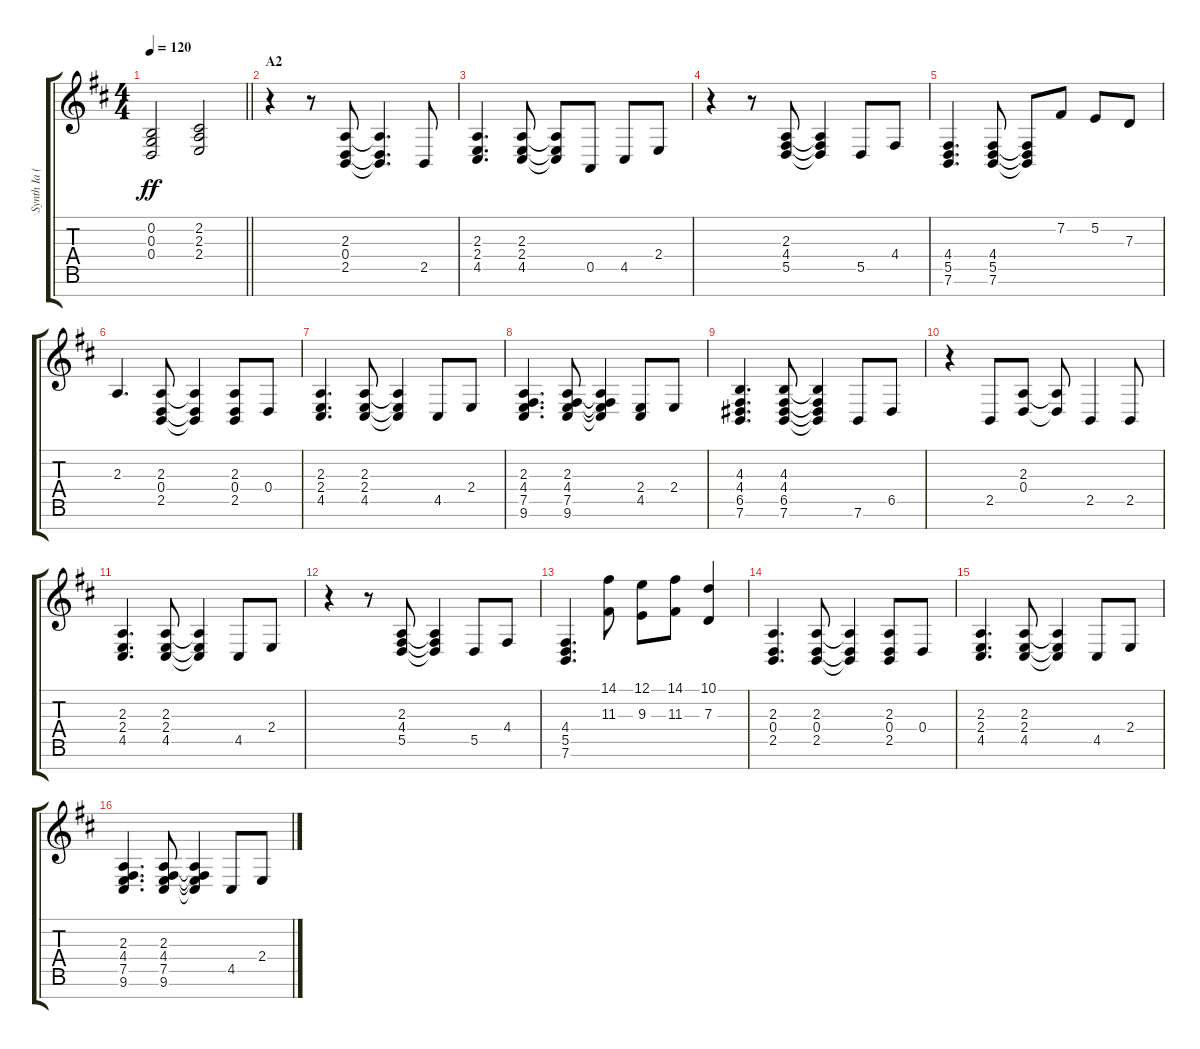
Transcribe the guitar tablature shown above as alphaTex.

\track ("Synth Ia (Kotobuki Tsumugi)" "Synth Ia (") {instrument electricgrandpiano}
\staff {score tabs}
\tuning (E4 B3 G3 D3 A2 E2 B1) {hide}
\ts (4 4)
\tempo 120
\clef g2
\barLineRight lightlight
\ks d
(0.2 0.3 0.4).2{dy ff} (2.2 2.3 2.4).2 |
\section ("" "A2")
r.4 r.8 (2.3 0.4 2.5).8 (2.3{t} 0.4{t} 2.5{t}).4{d} 2.5.8 |
(2.3 2.4 4.5).4{d} (2.3 2.4 4.5).8 (2.3{t} 2.4{t} 4.5{t}).8 0.5.8 4.5.8 2.4.8 |
r.4 r.8 (2.3 4.4 5.5).8 (2.3{t} 4.4{t} 5.5{t}).4 5.5.8 4.4.8 |
(4.4 5.5 7.6).4{d} (4.4 5.5 7.6).8 (4.4{t} 5.5{t} 7.6{t}).8 7.2.8 5.2.8 7.3.8 |
2.3.4{d} (2.3 0.4 2.5).8 (2.3{t} 0.4{t} 2.5{t}).4 (2.3 0.4 2.5).8 0.4.8 |
(2.3 2.4 4.5).4{d} (2.3 2.4 4.5).8 (2.3{t} 2.4{t} 4.5{t}).4 4.5.8 2.4.8 |
(2.3 4.4 7.5 9.6).4{d} (2.3 4.4 7.5 9.6).8 (2.3{t} 4.4{t} 7.5{t} 9.6{t}).4 (2.4 4.5).8 2.4.8 |
(4.3 4.4 6.5 7.6).4{d} (4.3 4.4 6.5 7.6).8 (4.3{t} 4.4{t} 6.5{t} 7.6{t}).4 7.6.8 6.5.8 |
r.4 2.5.8 (2.3 0.4).8 (2.3{t} 0.4{t}).8 2.5.4 2.5.8 |
(2.3 2.4 4.5).4{d} (2.3 2.4 4.5).8 (2.3{t} 2.4{t} 4.5{t}).4 4.5.8 2.4.8 |
r.4 r.8 (2.3 4.4 5.5).8 (2.3{t} 4.4{t} 5.5{t}).4 5.5.8 4.4.8 |
(4.4 5.5 7.6).4{d} (14.1 11.3).8 (12.1 9.3).8 (14.1 11.3).8 (10.1 7.3).4 |
(2.3 0.4 2.5).4{d} (2.3 0.4 2.5).8 (2.3{t} 0.4{t} 2.5{t}).4 (2.3 0.4 2.5).8 0.4.8 |
(2.3 2.4 4.5).4{d} (2.3 2.4 4.5).8 (2.3{t} 2.4{t} 4.5{t}).4 4.5.8 2.4.8 |
(2.3 4.4 7.5 9.6).4{d} (2.3 4.4 7.5 9.6).8 (2.3{t} 4.4{t} 7.5{t} 9.6{t}).4 4.5.8 2.4.8
